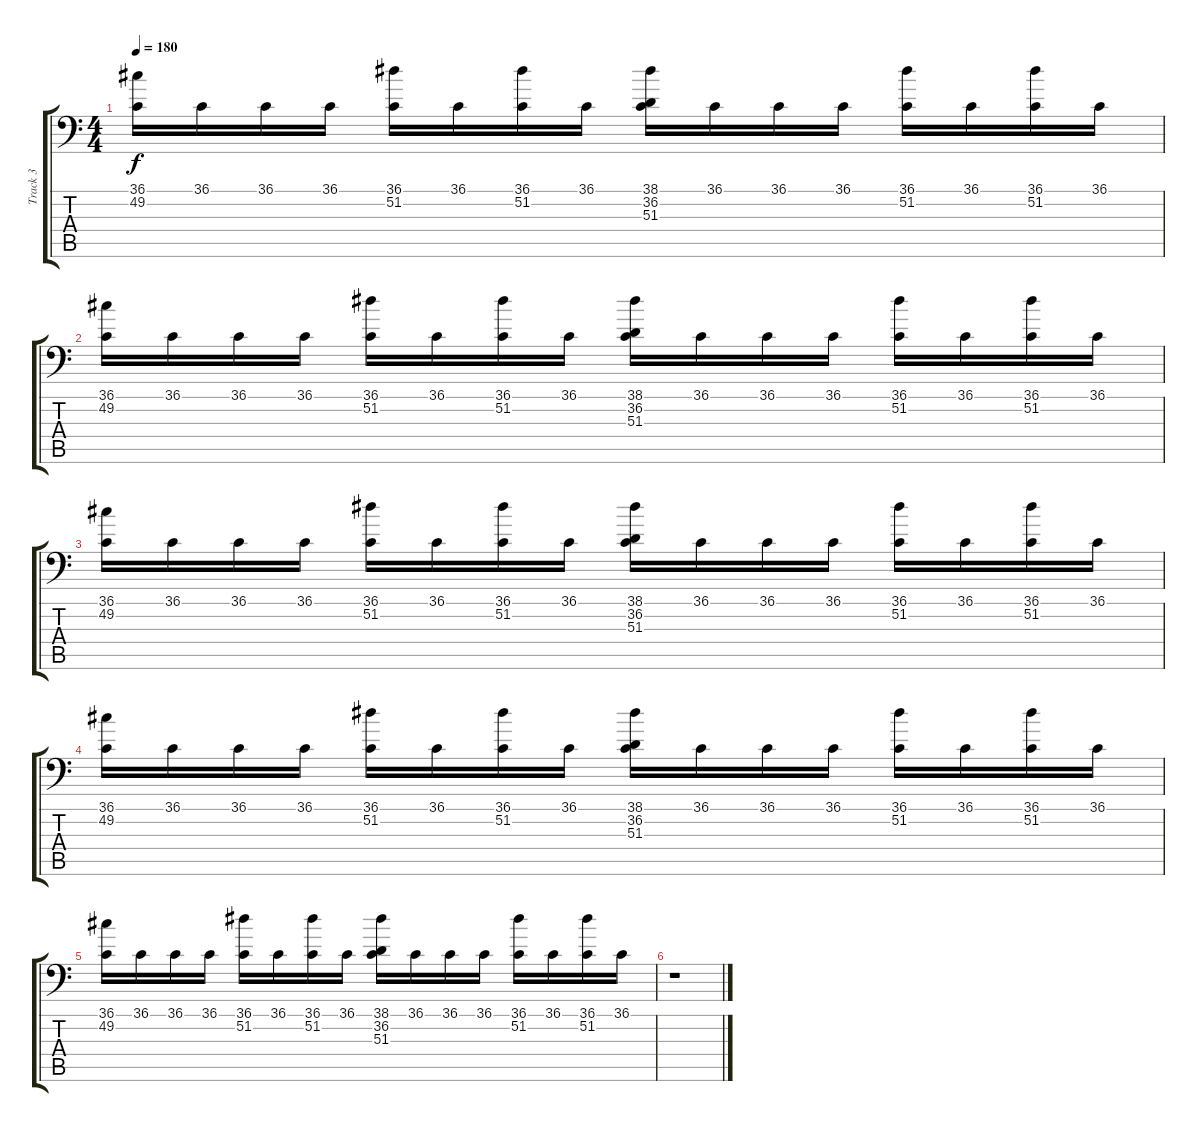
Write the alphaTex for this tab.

\track ("Track 3" "Track 3") {instrument acousticgrandpiano}
\staff {score tabs}
\tuning (C-1 C-1 C-1 C-1 C-1 C-1) {hide}
\ts (4 4)
\tempo 180
\clef f4
\ks c
(36.1 49.2).16{dy f} 36.1.16 36.1.16 36.1.16 (36.1 51.2).16 36.1.16 (36.1 51.2).16 36.1.16 (38.1 36.2 51.3).16 36.1.16 36.1.16 36.1.16 (36.1 51.2).16 36.1.16 (36.1 51.2).16 36.1.16 |
(36.1 49.2).16 36.1.16 36.1.16 36.1.16 (36.1 51.2).16 36.1.16 (36.1 51.2).16 36.1.16 (38.1 36.2 51.3).16 36.1.16 36.1.16 36.1.16 (36.1 51.2).16 36.1.16 (36.1 51.2).16 36.1.16 |
(36.1 49.2).16 36.1.16 36.1.16 36.1.16 (36.1 51.2).16 36.1.16 (36.1 51.2).16 36.1.16 (38.1 36.2 51.3).16 36.1.16 36.1.16 36.1.16 (36.1 51.2).16 36.1.16 (36.1 51.2).16 36.1.16 |
(36.1 49.2).16 36.1.16 36.1.16 36.1.16 (36.1 51.2).16 36.1.16 (36.1 51.2).16 36.1.16 (38.1 36.2 51.3).16 36.1.16 36.1.16 36.1.16 (36.1 51.2).16 36.1.16 (36.1 51.2).16 36.1.16 |
(36.1 49.2).16 36.1.16 36.1.16 36.1.16 (36.1 51.2).16 36.1.16 (36.1 51.2).16 36.1.16 (38.1 36.2 51.3).16 36.1.16 36.1.16 36.1.16 (36.1 51.2).16 36.1.16 (36.1 51.2).16 36.1.16 |
r.1
